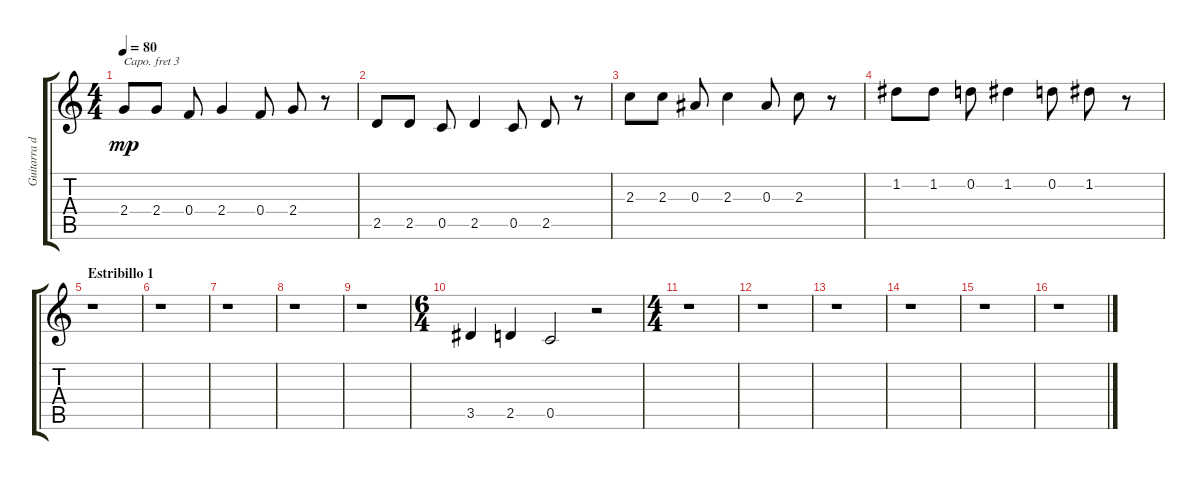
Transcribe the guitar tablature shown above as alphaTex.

\track ("Guitarra de Jazz (Jazz Guitar)" "Guitarra d") {instrument electricguitarjazz}
\staff {score tabs}
\capo 3
\tuning (E4 B3 G3 D3 A2 E2) {hide}
\ts (4 4)
\tempo 80
\clef g2
\ks c
2.4.8{dy mp} 2.4.8 0.4.8 2.4.4 0.4.8 2.4.8 r.8 |
2.5.8 2.5.8 0.5.8 2.5.4 0.5.8 2.5.8 r.8 |
2.3.8 2.3.8 0.3.8 2.3.4 0.3.8 2.3.8 r.8 |
1.2.8 1.2.8 0.2.8 1.2.4 0.2.8 1.2.8 r.8 |
\section ("" "Estribillo 1")
r.1 |
r.1 |
r.1 |
r.1 |
r.1 |
\ts (6 4)
3.5.4 2.5.4 0.5.2 r.2 |
\ts (4 4)
r.1 |
r.1 |
r.1 |
r.1 |
r.1 |
r.1
